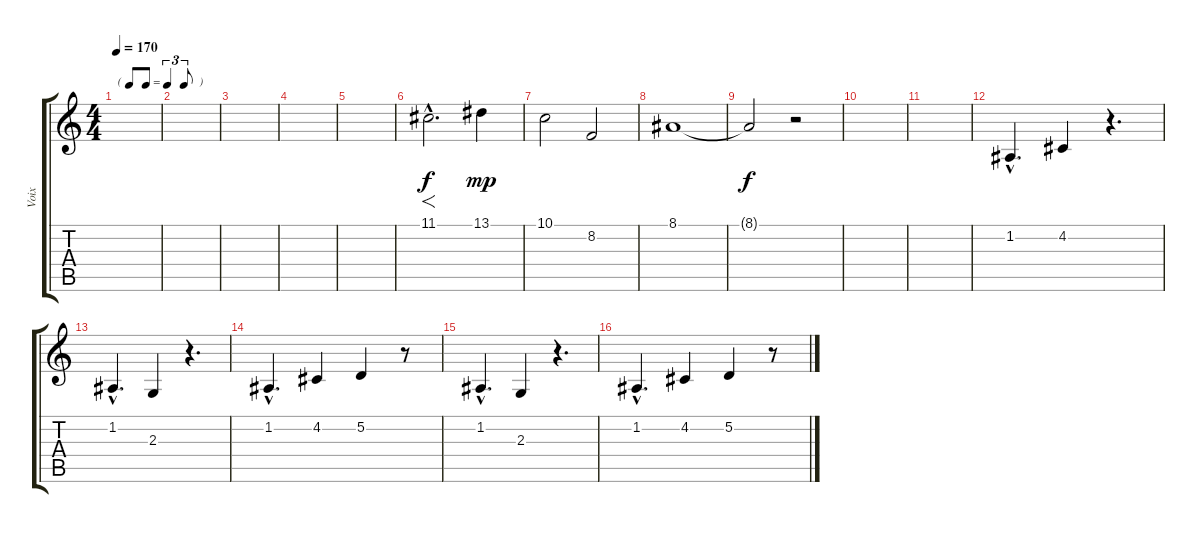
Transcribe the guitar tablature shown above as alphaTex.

\track ("Voix" "Voix") {instrument voiceoohs}
\staff {score tabs}
\tuning (D4 A3 F3 C3 G2 D2) {hide}
\ts (4 4)
\tf triplet8th
\tempo 170
\clef g2
\ks c
|
|
|
|
|
11.1{hac}.2{f d} 13.1.4{dy mp} |
10.1.2 8.2.2 |
8.1.1 |
8.1{t}.2{dy f} r.2 |
|
|
1.2{hac}.4{d} 4.2.4 r.4{d} |
1.2{hac}.4{d} 2.3.4 r.4{d} |
1.2{hac}.4{d} 4.2.4 5.2.4 r.8 |
1.2{hac}.4{d} 2.3.4 r.4{d} |
1.2{hac}.4{d} 4.2.4 5.2.4 r.8
